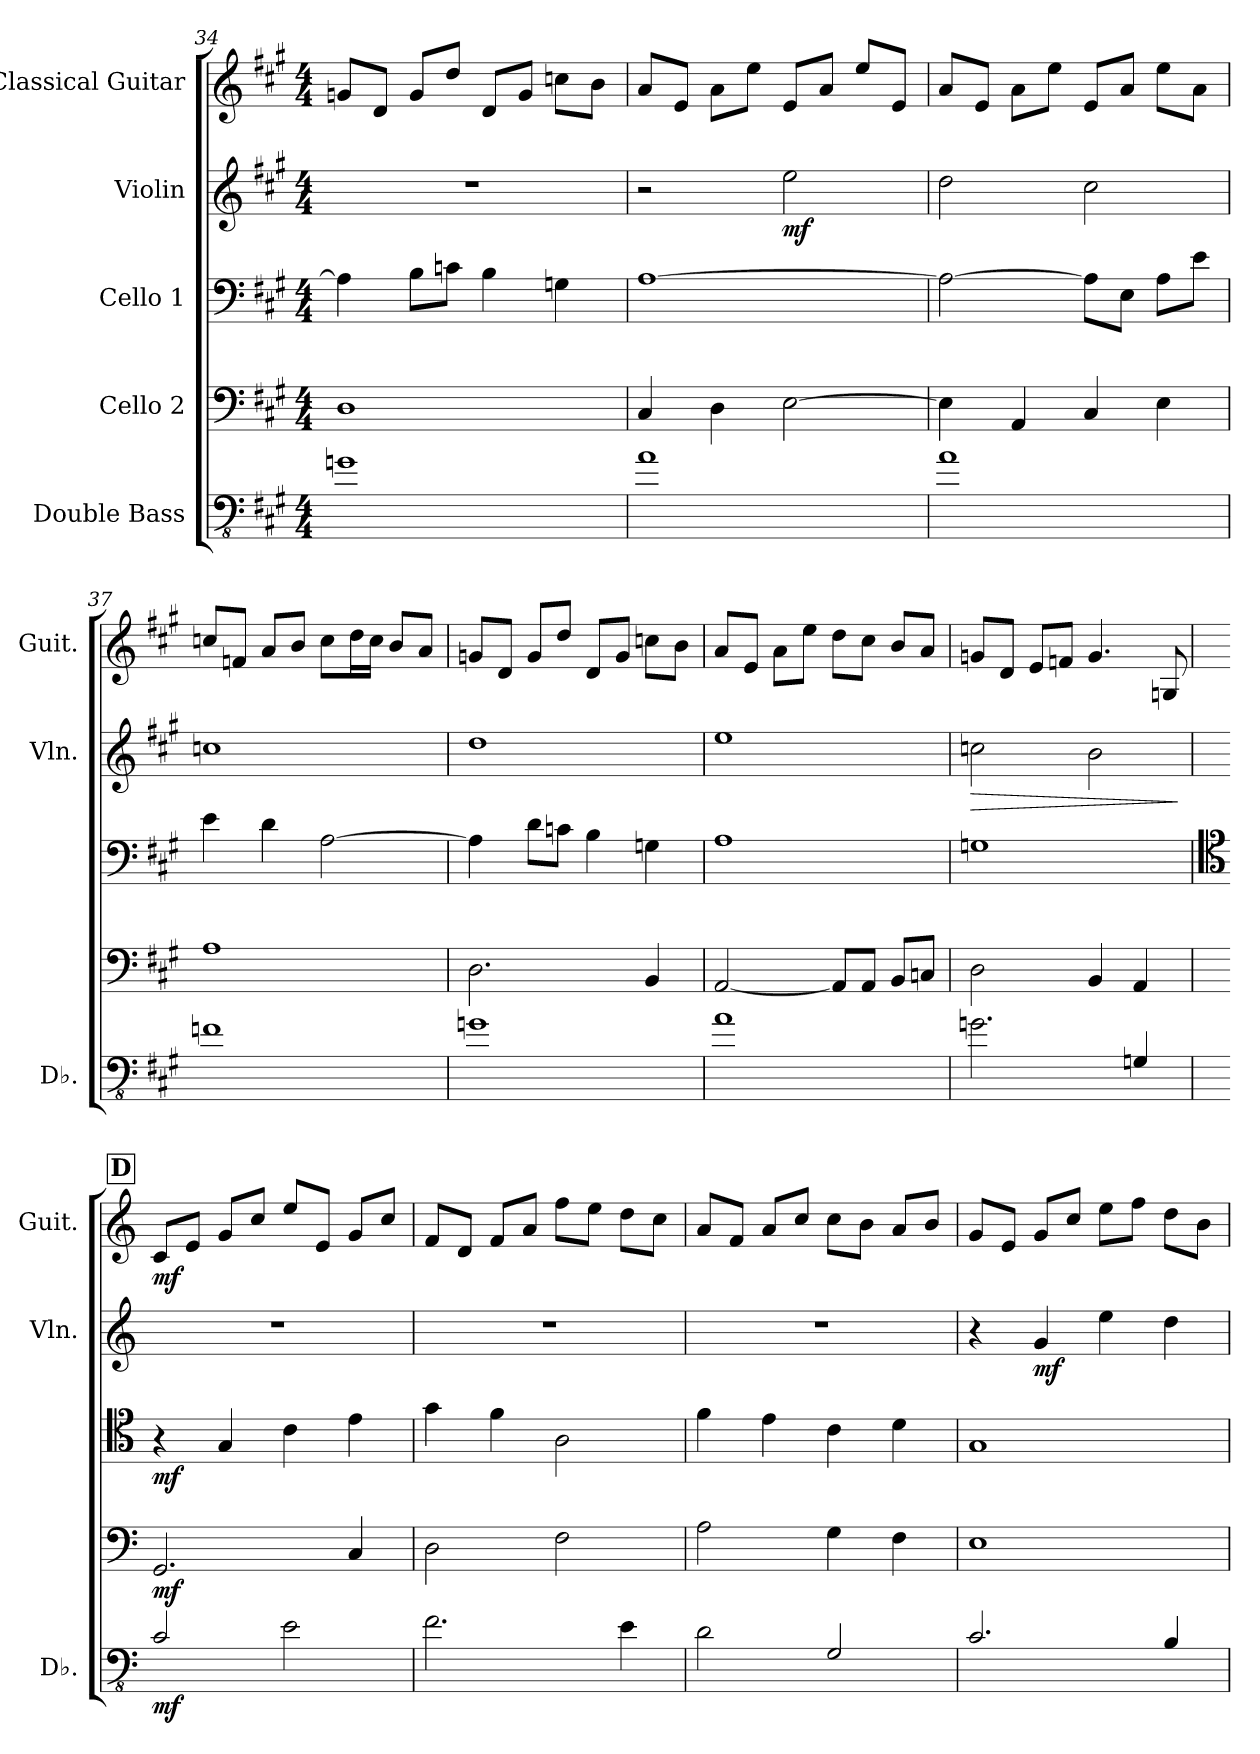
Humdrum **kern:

**kern	**dynam	**kern	**dynam	**kern	**dynam	**kern	**dynam	**kern	**dynam
*part5	*part5	*part4	*part4	*part3	*part3	*part2	*part2	*part1	*part1
*staff5	*staff5	*staff4	*staff4	*staff3	*staff3	*staff2	*staff2	*staff1	*staff1
*I"Double Bass	*	*I"Cello 2	*	*I"Cello 1	*	*I"Violin	*	*I"Classical Guitar	*
*I'Db.	*	*	*	*	*	*I'Vln.	*	*I'Guit.	*
*clefFv4	*	*clefF4	*	*clefF4	*	*clefG2	*	*clefG2	*
*ITrd7c12	*	*	*	*	*	*	*	*ITrd7c12	*
*k[f#c#g#]	*	*k[f#c#g#]	*	*k[f#c#g#]	*	*k[f#c#g#]	*	*k[f#c#g#]	*
*M4/4	*	*M4/4	*	*M4/4	*	*M4/4	*	*M4/4	*
=34	=34	=34	=34	=34	=34	=34	=34	=34	=34
1GGn	.	1D	.	4A\]	.	1r	.	8Gn/L	.
.	.	.	.	.	.	.	.	8D/J	.
.	.	.	.	8B\L	.	.	.	8G/L	.
.	.	.	.	8cn\J	.	.	.	8d/J	.
.	.	.	.	4B\	.	.	.	8D/L	.
.	.	.	.	.	.	.	.	8G/J	.
.	.	.	.	4Gn\	.	.	.	8cn\L	.
.	.	.	.	.	.	.	.	8B\J	.
!!LO:LB:g=z
=35	=35	=35	=35	=35	=35	=35	=35	=35	=35
1AA	.	4C#/	.	[1A	.	2r	.	8A/L	.
.	.	.	.	.	.	.	.	8E/J	.
.	.	4D\	.	.	.	.	.	8A\L	.
.	.	.	.	.	.	.	.	8e\J	.
!	!	!	!	!	!	!	!LO:DY:b	!	!
.	.	[2E\	.	.	.	2ee\	mf	8E/L	.
.	.	.	.	.	.	.	.	8A/J	.
.	.	.	.	.	.	.	.	8e/L	.
.	.	.	.	.	.	.	.	8E/J	.
=36	=36	=36	=36	=36	=36	=36	=36	=36	=36
1AA	.	4E\]	.	2A\_	.	2dd\	.	8A/L	.
.	.	.	.	.	.	.	.	8E/J	.
.	.	4AA/	.	.	.	.	.	8A\L	.
.	.	.	.	.	.	.	.	8e\J	.
.	.	4C#/	.	8A\L]	.	2cc#\	.	8E/L	.
.	.	.	.	8E\J	.	.	.	8A/J	.
.	.	4E\	.	8A\L	.	.	.	8e\L	.
.	.	.	.	8e\J	.	.	.	8A\J	.
=37	=37	=37	=37	=37	=37	=37	=37	=37	=37
1FFn	.	1A	.	4e\	.	1ccn	.	8cn/L	.
.	.	.	.	.	.	.	.	8Fn/J	.
.	.	.	.	4d\	.	.	.	8A/L	.
.	.	.	.	.	.	.	.	8B/J	.
.	.	.	.	[2A\	.	.	.	8c\L	.
.	.	.	.	.	.	.	.	16d\L	.
.	.	.	.	.	.	.	.	16c\JJ	.
.	.	.	.	.	.	.	.	8B/L	.
.	.	.	.	.	.	.	.	8A/J	.
=38	=38	=38	=38	=38	=38	=38	=38	=38	=38
1GGn	.	2.D\	.	4A\]	.	1dd	.	8Gn/L	.
.	.	.	.	.	.	.	.	8D/J	.
.	.	.	.	8d\L	.	.	.	8G/L	.
.	.	.	.	8cn\J	.	.	.	8d/J	.
.	.	.	.	4B\	.	.	.	8D/L	.
.	.	.	.	.	.	.	.	8G/J	.
.	.	4BB/	.	4Gn\	.	.	.	8cn\L	.
.	.	.	.	.	.	.	.	8B\J	.
!!LO:PB:g=z
=39	=39	=39	=39	=39	=39	=39	=39	=39	=39
1AA	.	[2AA/	.	1A	.	1ee	.	8A/L	.
.	.	.	.	.	.	.	.	8E/J	.
.	.	.	.	.	.	.	.	8A\L	.
.	.	.	.	.	.	.	.	8e\J	.
.	.	8AA/L]	.	.	.	.	.	8d\L	.
.	.	8AA/J	.	.	.	.	.	8c#\J	.
.	.	8BB/L	.	.	.	.	.	8B/L	.
.	.	8Cn/J	.	.	.	.	.	8A/J	.
=40	=40	=40	=40	=40	=40	=40	=40	=40	=40
!	!	!	!	!	!	!	!LO:HP:b	!	!
2.GGn\	.	2D\	.	1Gn	.	2ccn\	>	8Gn/L	.
.	.	.	.	.	.	.	.	8D/J	.
.	.	.	.	.	.	.	.	8E/L	.
.	.	.	.	.	.	.	.	8Fn/J	.
.	.	4BB/	.	.	.	2b\	.	4.G/	.
4GGGn/	.	4AA/	.	.	.	.	.	.	.
.	.	.	.	.	.	.	.	8GGn/	.
.	.	.	.	.	.	.	]	.	.
!!LO:REH:place=s1:a:B:fs=12:t=D
=41	=41	=41	=41	=41	=41	=41	=41	=41	=41
*	*	*	*	*clefC4	*	*	*	*	*
*k[]	*	*k[]	*	*k[]	*	*k[]	*	*k[]	*
!	!LO:DY:b	!	!LO:DY:b	!	!LO:DY:b	!	!	!	!LO:DY:b
2CC/	mf	2.GG/	mf	4r	mf	1r	.	8C/L	mf
.	.	.	.	.	.	.	.	8E/J	.
.	.	.	.	4G/	.	.	.	8G/L	.
.	.	.	.	.	.	.	.	8c/J	.
2EE\	.	.	.	4c\	.	.	.	8e/L	.
.	.	.	.	.	.	.	.	8E/J	.
.	.	4C/	.	4e\	.	.	.	8G/L	.
.	.	.	.	.	.	.	.	8c/J	.
=42	=42	=42	=42	=42	=42	=42	=42	=42	=42
2.FF\	.	2D\	.	4g\	.	1r	.	8F/L	.
.	.	.	.	.	.	.	.	8D/J	.
.	.	.	.	4f\	.	.	.	8F/L	.
.	.	.	.	.	.	.	.	8A/J	.
.	.	2F\	.	2A\	.	.	.	8f\L	.
.	.	.	.	.	.	.	.	8e\J	.
4EE\	.	.	.	.	.	.	.	8d\L	.
.	.	.	.	.	.	.	.	8c\J	.
!!LO:LB:g=z
=43	=43	=43	=43	=43	=43	=43	=43	=43	=43
2DD\	.	2A\	.	4f\	.	1r	.	8A/L	.
.	.	.	.	.	.	.	.	8F/J	.
.	.	.	.	4e\	.	.	.	8A/L	.
.	.	.	.	.	.	.	.	8c/J	.
2GGG/	.	4G\	.	4c\	.	.	.	8c\L	.
.	.	.	.	.	.	.	.	8B\J	.
.	.	4F\	.	4d\	.	.	.	8A/L	.
.	.	.	.	.	.	.	.	8B/J	.
=44	=44	=44	=44	=44	=44	=44	=44	=44	=44
2.CC/	.	1E	.	1G	.	4r	.	8G/L	.
.	.	.	.	.	.	.	.	8E/J	.
!	!	!	!	!	!	!	!LO:DY:b	!	!
.	.	.	.	.	.	4g/	mf	8G/L	.
.	.	.	.	.	.	.	.	8c/J	.
.	.	.	.	.	.	4ee\	.	8e\L	.
.	.	.	.	.	.	.	.	8f\J	.
4BBB/	.	.	.	.	.	4dd\	.	8d\L	.
.	.	.	.	.	.	.	.	8B\J	.
=	=	=	=	=	=	=	=	=	=
*-	*-	*-	*-	*-	*-	*-	*-	*-	*-
